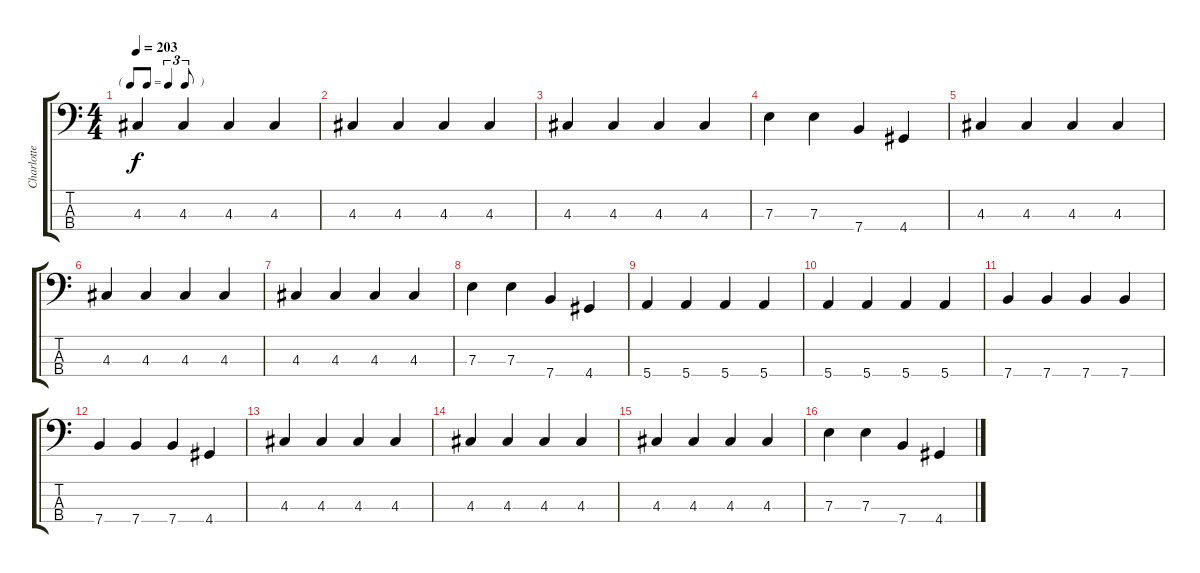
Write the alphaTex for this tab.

\track ("Charlotte (la blonde)" "Charlotte ") {instrument electricbasspick}
\staff {score tabs}
\tuning (G2 D2 A1 E1) {hide}
\ts (4 4)
\tf triplet8th
\tempo 203
\clef f4
\ks c
4.3.4{dy f} 4.3.4 4.3.4 4.3.4 |
4.3.4 4.3.4 4.3.4 4.3.4 |
4.3.4 4.3.4 4.3.4 4.3.4 |
7.3.4 7.3.4 7.4.4 4.4.4 |
4.3.4 4.3.4 4.3.4 4.3.4 |
4.3.4 4.3.4 4.3.4 4.3.4 |
4.3.4 4.3.4 4.3.4 4.3.4 |
7.3.4 7.3.4 7.4.4 4.4.4 |
5.4.4 5.4.4 5.4.4 5.4.4 |
5.4.4 5.4.4 5.4.4 5.4.4 |
7.4.4 7.4.4 7.4.4 7.4.4 |
7.4.4 7.4.4 7.4.4 4.4.4 |
4.3.4 4.3.4 4.3.4 4.3.4 |
4.3.4 4.3.4 4.3.4 4.3.4 |
4.3.4 4.3.4 4.3.4 4.3.4 |
7.3.4 7.3.4 7.4.4 4.4.4
